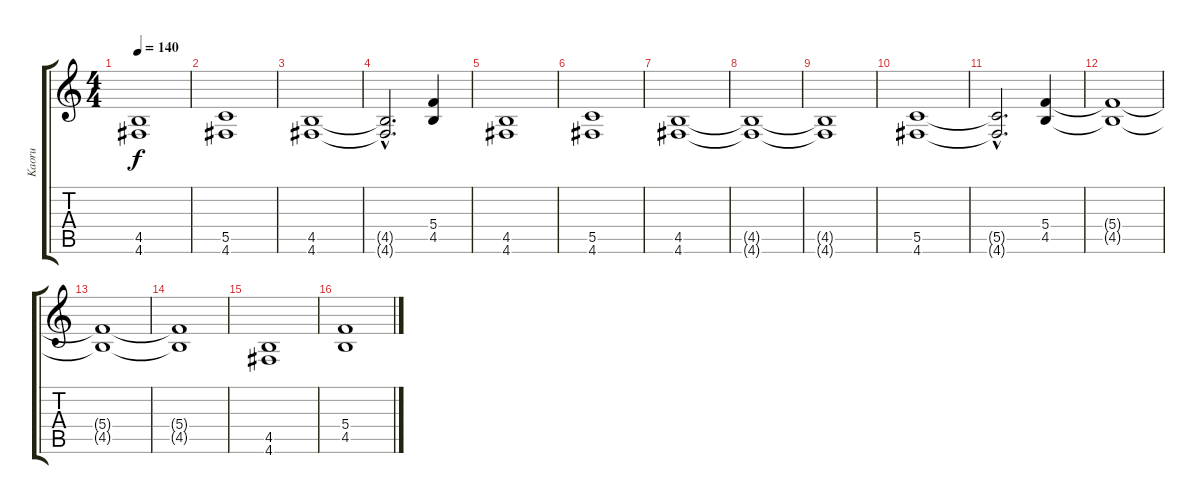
\track ("Kaoru" "Kaoru") {instrument distortionguitar}
\staff {score tabs}
\tuning (D4 A3 F3 C3 G2 D2) {hide}
\ts (4 4)
\tempo 140
\clef g2
\ks c
(4.5 4.6).1{dy f} |
(5.5 4.6).1 |
(4.5 4.6).1 |
(4.5{hac t} 4.6{hac t}).2{d} (5.4 4.5).4 |
(4.5 4.6).1 |
(5.5 4.6).1 |
(4.5 4.6).1 |
(4.5{t} 4.6{t}).1 |
(4.5{t} 4.6{t}).1 |
(5.5 4.6).1 |
(5.5{hac t} 4.6{hac t}).2{d} (5.4 4.5).4 |
(5.4{t} 4.5{t}).1 |
(5.4{t} 4.5{t}).1 |
(5.4{t} 4.5{t}).1 |
(4.5 4.6).1 |
(5.4 4.5).1
